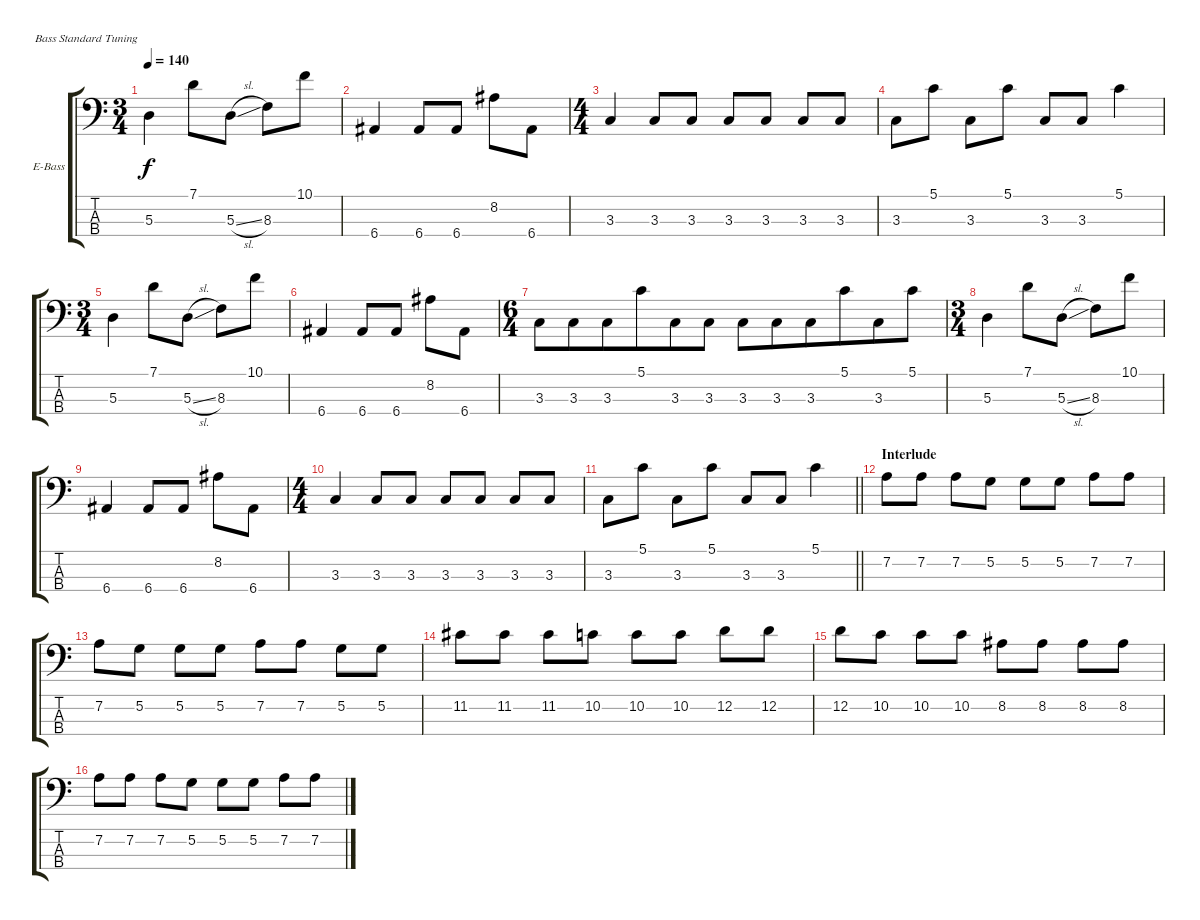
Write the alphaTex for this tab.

\bracketExtendMode groupsimilarinstruments
\firstSystemTrackNameOrientation horizontal
\otherSystemsTrackNameOrientation horizontal
\track ("Flea" "E-Bass") {solo instrument electricbassfinger}
\staff {score tabs}
\tuning (G2 D2 A1 E1)
\ts (3 4)
\beaming (8 2 2 2 2)
\tempo 140
\clef f4
\ks c
5.3.4{dy f} 7.1.8 5.3{sl}.8 8.3.8 10.1.8 |
6.4.4 6.4.8 6.4.8 8.2.8 6.4.8 |
\ts (4 4)
\beaming (8 2 2 2 2)
3.3.4 3.3.8 3.3.8 3.3.8 3.3.8 3.3.8 3.3.8 |
3.3.8 5.1.8 3.3.8 5.1.8 3.3.8 3.3.8 5.1.4 |
\ts (3 4)
\beaming (8 2 2 2 2)
5.3.4 7.1.8 5.3{sl}.8 8.3.8 10.1.8 |
\beaming (8 2 2 2)
6.4.4 6.4.8 6.4.8 8.2.8 6.4.8 |
\ts (6 4)
\beaming (8 6 6)
3.3.8 3.3.8 3.3.8 5.1.8 3.3.8 3.3.8 3.3.8 3.3.8 3.3.8 5.1.8 3.3.8 5.1.8 |
\ts (3 4)
\beaming (8 2 2 2)
5.3.4 7.1.8 5.3{sl}.8 8.3.8 10.1.8 |
6.4.4 6.4.8 6.4.8 8.2.8 6.4.8 |
\ts (4 4)
\beaming (8 2 2 2 2)
3.3.4 3.3.8 3.3.8 3.3.8 3.3.8 3.3.8 3.3.8 |
\barLineRight lightlight
3.3.8 5.1.8 3.3.8 5.1.8 3.3.8 3.3.8 5.1.4 |
\section ("" "Interlude")
7.2.8 7.2.8 7.2.8 5.2.8 5.2.8 5.2.8 7.2.8 7.2.8 |
7.2.8 5.2.8 5.2.8 5.2.8 7.2.8 7.2.8 5.2.8 5.2.8 |
11.2.8 11.2.8 11.2.8 10.2.8 10.2.8 10.2.8 12.2.8 12.2.8 |
12.2.8 10.2.8 10.2.8 10.2.8 8.2.8 8.2.8 8.2.8 8.2.8 |
7.2.8 7.2.8 7.2.8 5.2.8 5.2.8 5.2.8 7.2.8 7.2.8
